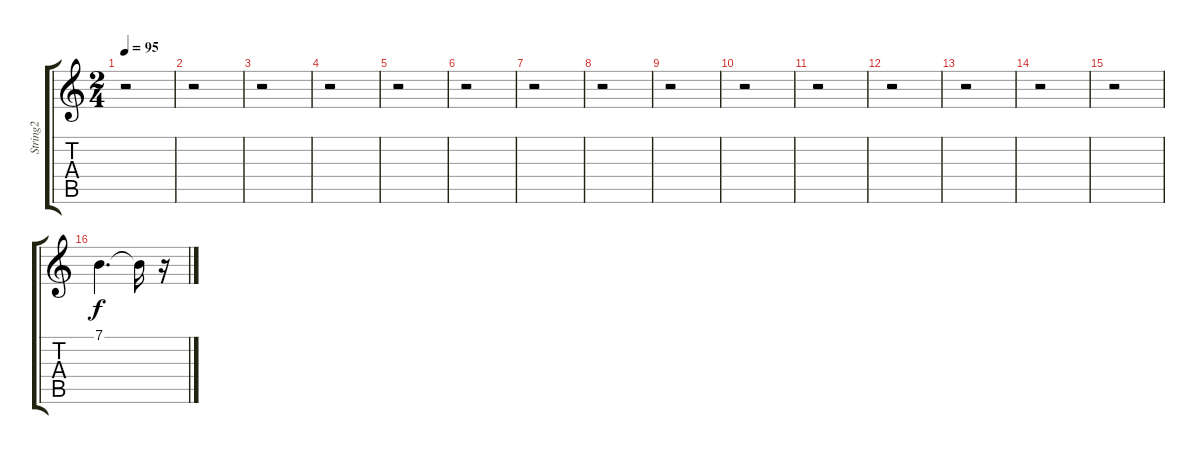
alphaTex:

\track ("String2" "String2") {instrument tremolostrings}
\staff {score tabs}
\tuning (E4 B3 G3 D3 A2 E2) {hide}
\ts (2 4)
\tempo 95
\clef g2
\ks c
r.2{dy f} |
r.2 |
r.2 |
r.2 |
r.2 |
r.2 |
r.2 |
r.2 |
r.2 |
r.2 |
r.2 |
r.2 |
r.2 |
r.2 |
r.2 |
7.1.4{d instrument tremolostrings} 7.1{t}.16 r.16
